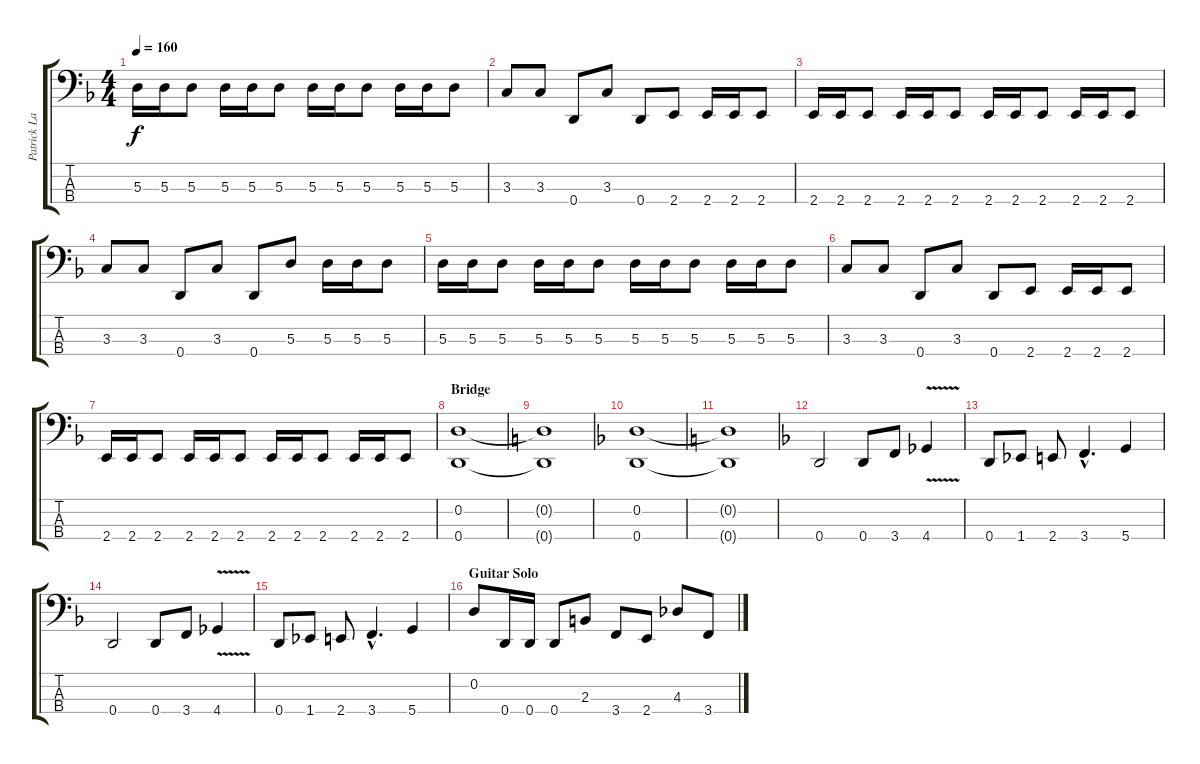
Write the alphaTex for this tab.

\track ("Patrick Latreille" "Patrick La") {instrument electricbassfinger}
\staff {score tabs}
\tuning (G2 D2 A1 D1) {hide}
\ts (4 4)
\tempo 160
\clef f4
\ks dminor
5.3.16{dy f} 5.3.16 5.3.8 5.3.16 5.3.16 5.3.8 5.3.16 5.3.16 5.3.8 5.3.16 5.3.16 5.3.8 |
3.3.8 3.3.8 0.4.8 3.3.8 0.4.8 2.4.8 2.4.16 2.4.16 2.4.8 |
2.4.16 2.4.16 2.4.8 2.4.16 2.4.16 2.4.8 2.4.16 2.4.16 2.4.8 2.4.16 2.4.16 2.4.8 |
3.3.8 3.3.8 0.4.8 3.3.8 0.4.8 5.3.8 5.3.16 5.3.16 5.3.8 |
5.3.16 5.3.16 5.3.8 5.3.16 5.3.16 5.3.8 5.3.16 5.3.16 5.3.8 5.3.16 5.3.16 5.3.8 |
3.3.8 3.3.8 0.4.8 3.3.8 0.4.8 2.4.8 2.4.16 2.4.16 2.4.8 |
2.4.16 2.4.16 2.4.8 2.4.16 2.4.16 2.4.8 2.4.16 2.4.16 2.4.8 2.4.16 2.4.16 2.4.8 |
\section ("" "Bridge")
(0.2 0.4).1 |
\ks c
(0.2{t} 0.4{t}).1 |
\ks dminor
(0.2 0.4).1 |
\ks c
(0.2{t} 0.4{t}).1 |
\ks dminor
0.4.2 0.4.8 3.4.8 4.4{v}.4 |
0.4.8 1.4.8 2.4.8 3.4{hac}.4{d} 5.4.4 |
0.4.2 0.4.8 3.4.8 4.4{v}.4 |
0.4.8 1.4.8 2.4.8 3.4{hac}.4{d} 5.4.4 |
\section ("" "Guitar Solo")
0.2.8 0.4.16 0.4.16 0.4.8 2.3.8 3.4.8 2.4.8 4.3.8 3.4.8
